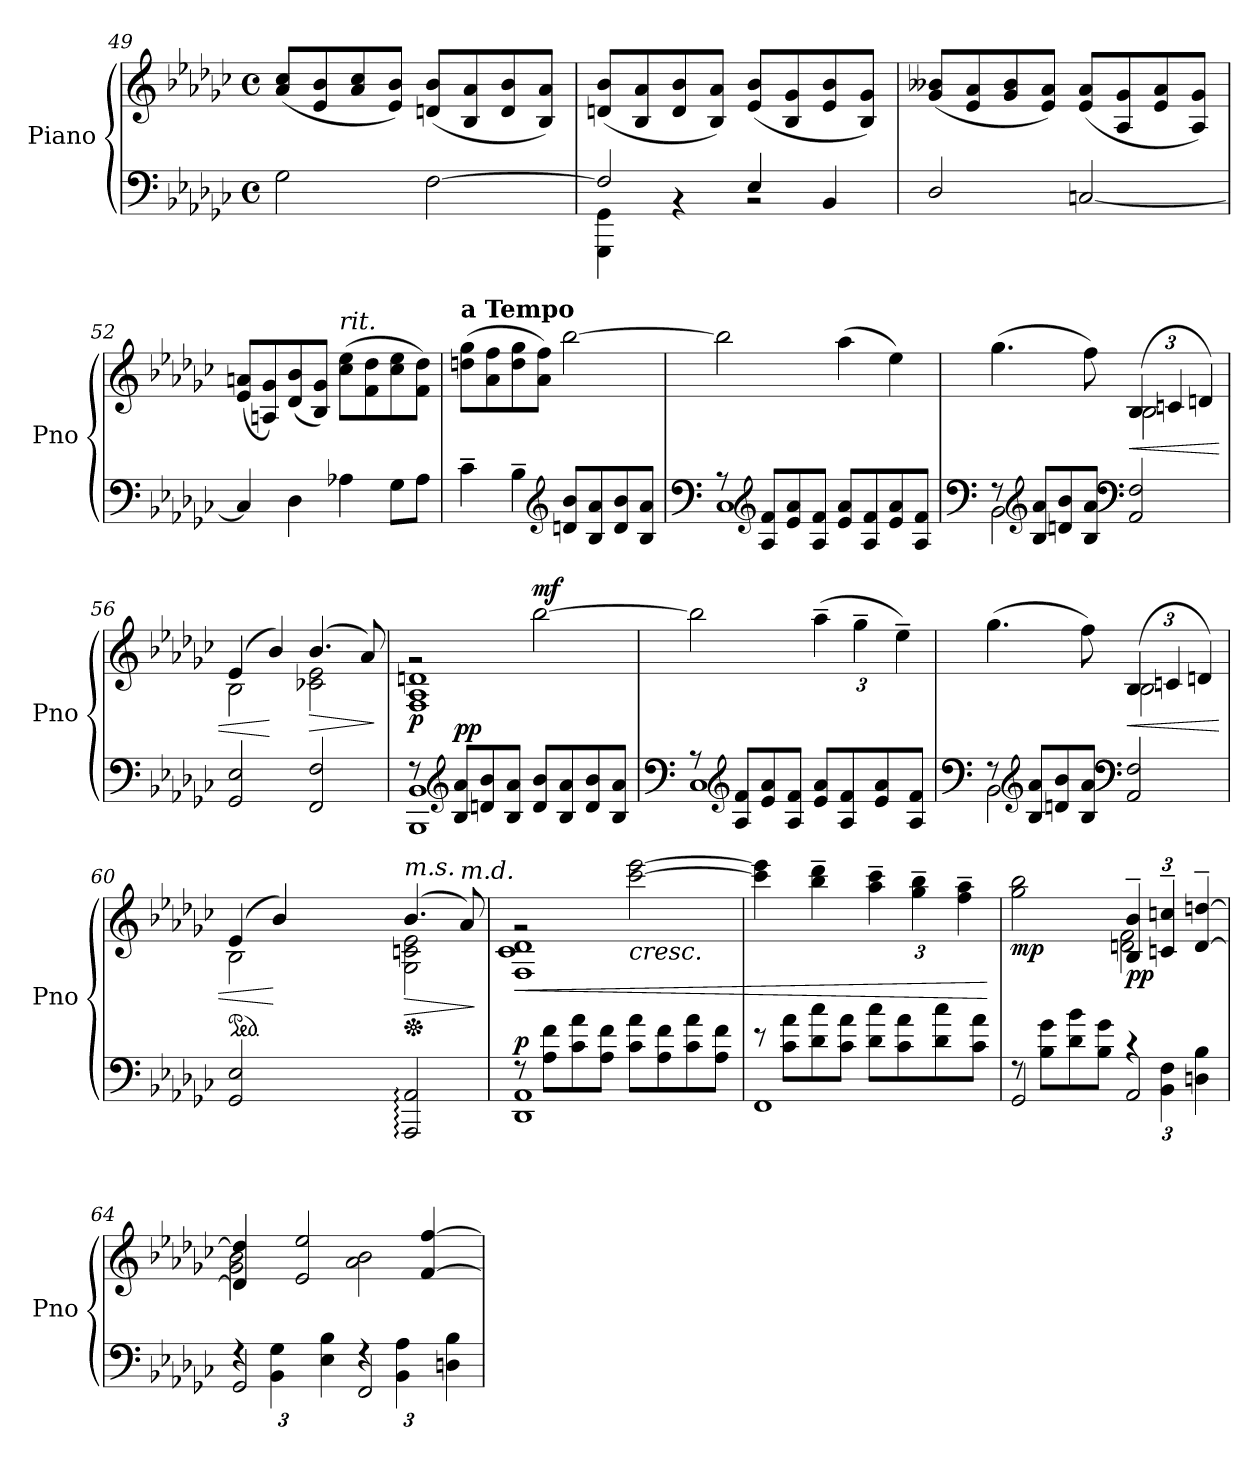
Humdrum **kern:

**kern	**kern	**dynam
*part1	*part1	*part1
*staff2	*staff1	*staff1/2
*I"Piano	*	*
*I'Pno	*	*
!!LO:LB:g=z
*clefF4	*clefG2	*
*k[b-e-a-d-g-c-]	*k[b-e-a-d-g-c-]	*
*M4/4	*M4/4	*
*met(c)	*met(c)	*
=49	=49	=49
2G-\	(<8a-/ 8cc-/L	.
.	8e-/ 8b-/	.
.	8a-/ 8cc-/	.
.	8e-/ 8b-/J)	.
[2F\	(<8dn/ 8b-/L	.
.	8B-/ 8a-/	.
.	8d/ 8b-/	.
.	8B-/ 8a-/J)	.
=50	=50	=50
*^	*	*
2F/]	4GGG-\ 4GG-\	(<8dn/ 8b-/L	.
.	.	8B-/ 8a-/	.
.	4rBB	8d/ 8b-/	.
.	.	8B-/ 8a-/J)	.
4E-/	2rBB	(<8e-/ 8b-/L	.
.	.	8B-/ 8g-/	.
4BB-/	.	8e-/ 8b-/	.
.	.	8B-/ 8g-/J)	.
*v	*v	*	*
=51	=51	=51
2D-/	(<8g-/ 8b--X/L	.
.	8e-/ 8a-/	.
.	8g-/ 8b--/	.
.	8e-/ 8a-/J)	.
[2Cn/	(<8e-/ 8a-/L	.
.	8A-/ 8g-/	.
.	8e-/ 8a-/	.
.	8A-/ 8g-/J)	.
=52	=52	=52
4C/]	(<8e-/ 8an/L	.
.	8An/ 8g-/)	.
4D-\	(<8d-/ 8b-/	.
.	8B-/ 8g-/J)	.
*	*MM128	*
!	!LO:TX:a:i:t=rit.	!
4A-X\	(>8cc-\ 8ee-\L	.
.	8f\ 8dd-\	.
*	*MM124	*
8G-\L	8cc-\ 8ee-\	.
8A-\J	8f\ 8dd-\J)	.
!!LO:LB:g=z
=53	=53	=53
!	!LO:TX:a:B:t=a Tempo	!
4c-~\	(>8ddn\ 8gg-\L	.
.	8a-\ 8ff\	.
4B-~\	8dd\ 8gg-\	.
.	8a-\ 8ff\J)	.
*clefG2	*	*
!	!	!LO:DY:a=2
!	!	!LO:DY:n=1:a
8dn/ 8b-/L	[2bb-\	pp mf
8B-/ 8a-/	.	.
8d/ 8b-/	.	.
8B-/ 8a-/J	.	.
=54	=54	=54
*clefF4	*	*
*^	*	*
8r	1C-	2bb-\]	.
*clefG2	*	*	*
8A-/ 8f/L	.	.	.
8e-/ 8a-/	.	.	.
8A-/ 8f/J	.	.	.
8e-/ 8a-/L	.	(>4aa-\	.
8A-/ 8f/	.	.	.
8e-/ 8a-/	.	4ee-\)	.
8A-/ 8f/J	.	.	.
=55	=55	=55	=55
*clefF4	*	*	*
*	*	*^	*
8r	2BB-\	(>4.gg-\	2ryy	.
*clefG2	*	*	*	*
8B-/ 8a-/L	.	.	.	.
8dn/ 8b-/	.	.	.	.
8B-/ 8a-/J	.	8ff\)	.	.
*clefF4	*	*	*	*
*	*	*Xbrackettup	*	*
!	!	!	!	!LO:HP:b
2AA-/ 2F/	2rBByy	(>6B-/	2B-\	<
.	.	6cn/	.	.
.	.	6dn/)	.	.
*v	*v	*	*	*
=56	=56	=56	=56
2GG-/ 2E-/	(>4e-/	2B-\	.
.	4b-/)	.	[
!	!	!	!LO:HP:b
2FF/ 2F/	(>4.b-/	2c-X\ 2e-\	>
.	8a-/)	.	.
*	*v	*v	*
.	.	]
=57	=57	=57
*^	*^	*
!	!	!	!	!LO:DY:b
8r	1BBB- 1BB-	2rg	1F 1A- 1dn	p
*clefG2	*	*	*	*
!	!	!	!	!LO:DY:a=2
8B-/ 8a-/L	.	.	.	pp
8dn/ 8b-/	.	.	.	.
8B-/ 8a-/J	.	.	.	.
!	!	!	!	!LO:DY:a
8d/ 8b-/L	.	[2bb-\	.	mf
8B-/ 8a-/	.	.	.	.
8d/ 8b-/	.	.	.	.
8B-/ 8a-/J	.	.	.	.
*	*	*v	*v	*
!!LO:LB:g=z
=58	=58	=58	=58
*clefF4	*	*	*
8r	1C-	2bb-\]	.
*clefG2	*	*	*
8A-/ 8f/L	.	.	.
8e-/ 8a-/	.	.	.
8A-/ 8f/J	.	.	.
8e-/ 8a-/L	.	(>6aa-~\	.
8A-/ 8f/	.	.	.
.	.	6gg-~\	.
8e-/ 8a-/	.	.	.
.	.	6ee-~\)	.
8A-/ 8f/J	.	.	.
=59	=59	=59	=59
*clefF4	*	*	*
*	*	*^	*
8r	2BB-\	(>4.gg-\	2ryy	.
*clefG2	*	*	*	*
8B-/ 8a-/L	.	.	.	.
8dn/ 8b-/	.	.	.	.
8B-/ 8a-/J	.	8ff\)	.	.
*clefF4	*	*	*	*
!	!	!	!	!LO:HP:b
2AA-/ 2F/	2rBByy	(>6B-/	2B-\	<
.	.	6cn/	.	.
.	.	6dn/)	.	.
=60	=60	=60	=60	=60
*	*	*ped	*	*
2GG-/ 2E-/	4.rGGyy	(>4e-/	2B-\	.
.	.	4b-/)	.	[
*	*Xtuplet	*	*	*
.	40AAA-!LLLyy	.	.	.
.	40AA-!yy	.	.	.
.	40G-!yy	.	.	.
.	40cn!yy	.	.	.
.	40e-!JJJyy	.	.	.
*	*	*Xped	*	*
!	!	!LO:TX:a:i:t=m.s.	!	!
!	!	!	!	!LO:HP:b
2AAA-/: 2AA-/:	2ryy	(>4.b-/	2G-\ 2cn\ 2e-\	>
!	!	!LO:TX:a:i:t=m.d.	!	!
.	.	8a-/)	.	.
*v	*v	*	*	*
*	*v	*v	*
.	.	]
=61	=61	=61
*^	*^	*
!	!	!	!	!LO:HP:b
!	!	!	!	!LO:DY:n=1:a=2
8r	1DD- 1AA-	2rg	1F 1c- 1d-	< p
8A-\ 8f\L	.	.	.	.
8c-\ 8a-\	.	.	.	.
8A-\ 8f\J	.	.	.	.
!	!	!LO:TX:b:i:t=cresc.	!	!
8c-\ 8a-\L	.	[2ccc-\ [2eee-\	.	.
8A-\ 8f\	.	.	.	.
8c-\ 8a-\	.	.	.	.
8A-\ 8f\J	.	.	.	.
*	*	*v	*v	*
!!LO:PB:g=z
=62	=62	=62	=62
8r	1FF	4ccc-\] 4eee-\]	.
8c-\ 8a-\L	.	.	.
8d-\ 8cc-\	.	4bb-\~ 4ddd-\~	.
8c-\ 8a-\J	.	.	.
8d-\ 8cc-\L	.	6aa-\~ 6ccc-\~	.
8c-\ 8a-\	.	.	.
.	.	6gg-\~ 6bb-\~	.
8d-\ 8cc-\	.	.	.
.	.	6ff\~ 6aa-\~	.
8c-\ 8a-\J	.	.	.
*v	*v	*	*
.	.	[
=63	=63	=63
*^	*^	*
!	!	!	!	!LO:DY:b
8rF	2GG-/	2gg-\ 2bb-\	2ryy	mp
8B-\ 8g-\L	.	.	.	.
8d-\ 8b-\	.	.	.	.
8B-\ 8g-\J	.	.	.	.
*tuplet	*	*	*	*
*Xbrackettup	*	*	*	*
!	!	!	!	!LO:DY:b
6r	2AA-/	6B-/~ 6b-/~	2dn\ 2f\	pp
6BB-\ 6F\	.	6cn/~ 6ccn/~	.	.
6Dn\ 6B-\	.	[6d/~ [6ddn/~	.	.
=64	=64	=64	=64	=64
6r	2GG-/	4d/] 4dd/]	2g-\ 2b-\	.
6BB-\ 6G-\	.	.	.	.
.	.	2e-/ 2ee-/	.	.
6E-\ 6B-\	.	.	.	.
6r	2FF/	.	2a-\ 2b-\	.
6BB-\ 6A-\	.	.	.	.
.	.	[4f/ [4ff/	.	.
6Dn\ 6B-\	.	.	.	.
*v	*v	*	*	*
*	*v	*v	*
=	=	=
*-	*-	*-
